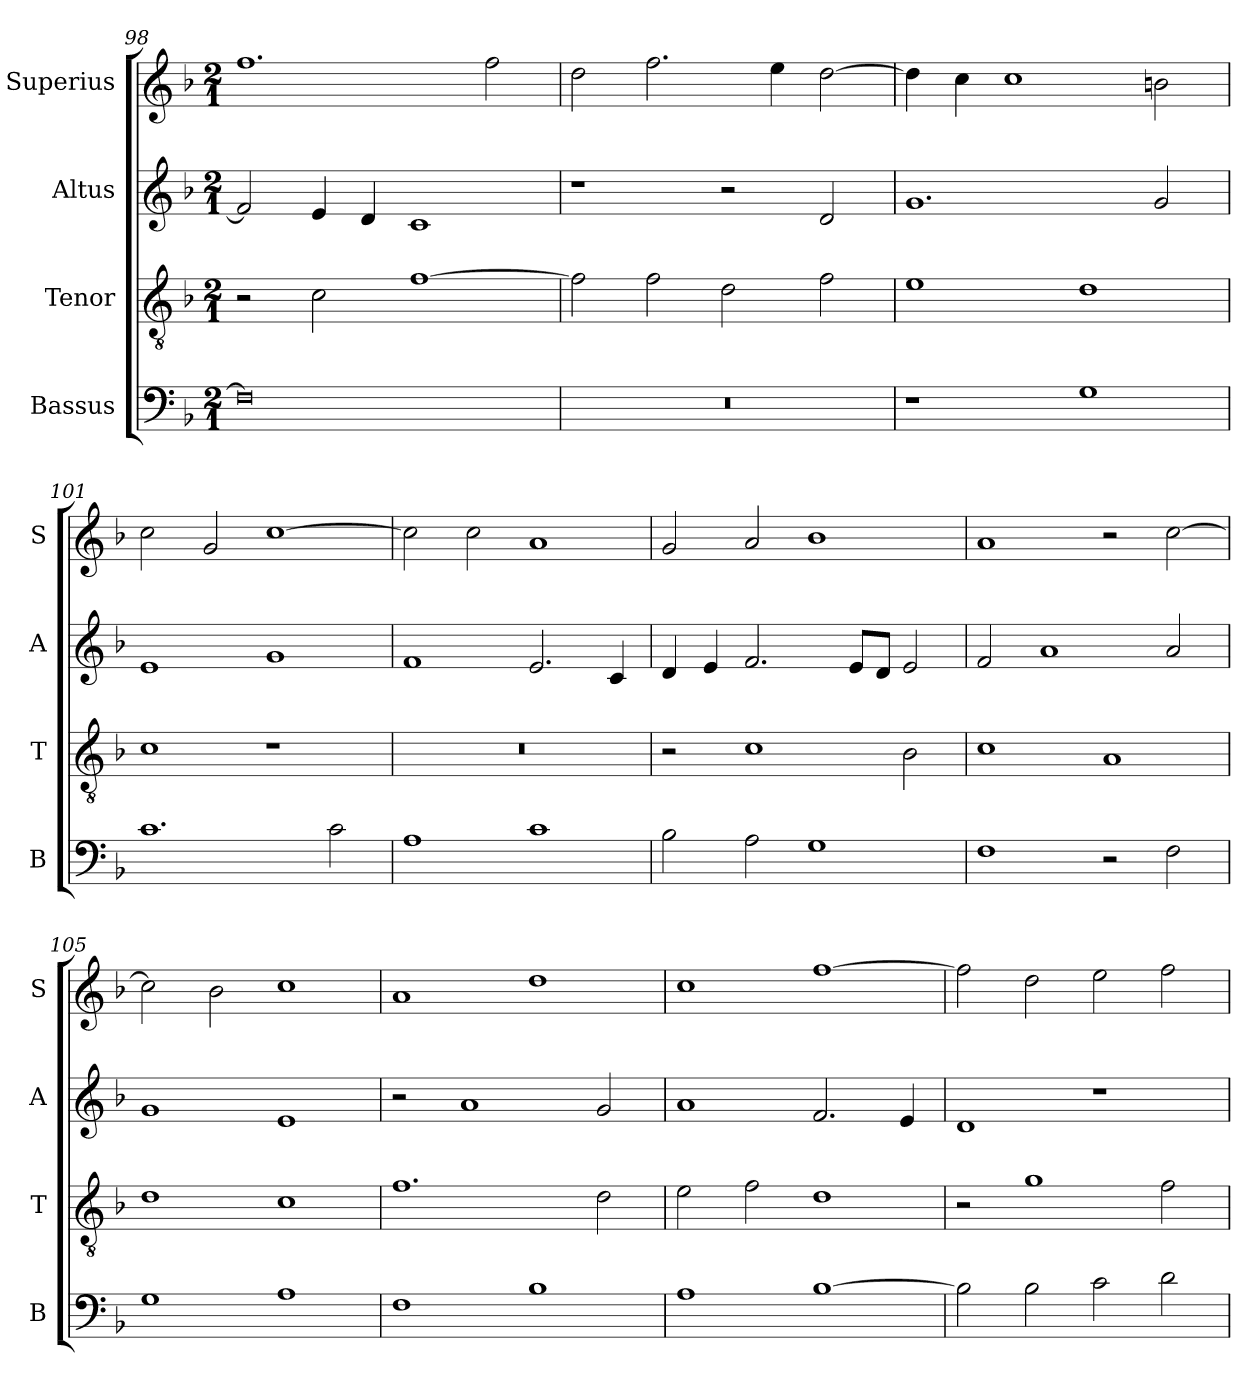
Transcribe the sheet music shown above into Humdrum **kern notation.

**kern	**kern	**kern	**kern
*part4	*part3	*part2	*part1
*staff4	*staff3	*staff2	*staff1
*I"Bassus	*I"Tenor	*I"Altus	*I"Superius
*I'B	*I'T	*I'A	*I'S
*clefF4	*clefGv2	*clefG2	*clefG2
*k[b-]	*k[b-]	*k[b-]	*k[b-]
*F:	*F:	*F:	*F:
*M2/1	*M2/1	*M2/1	*M2/1
=98	=98	=98	=98
0F]	2r	2f]	1.ff
.	2c	4e	.
.	.	4d	.
.	[1f	1c	.
.	.	.	2ff
=99	=99	=99	=99
0r	2f]	1r	2dd
.	2f	.	2.ff
.	2d	2r	.
.	.	.	4ee
.	2f	2d	[2dd
=100	=100	=100	=100
1r	1e	1.g	4dd]
.	.	.	4cc
.	.	.	1cc
1G	1d	.	.
.	.	2g	2bn
=101	=101	=101	=101
1.c	1c	1e	2cc
.	.	.	2g
.	1r	1g	[1cc
2c	.	.	.
=102	=102	=102	=102
1A	0r	1f	2cc]
.	.	.	2cc
1c	.	2.e	1a
.	.	4c	.
=103	=103	=103	=103
2B-	2r	4d	2g
.	.	4e	.
2A	1c	2.f	2a
1G	.	.	1b-
.	.	8eL	.
.	.	8dJ	.
.	2B-	2e	.
=104	=104	=104	=104
1F	1c	2f	1a
.	.	1a	.
2r	1A	.	2r
2F	.	2a	[2cc
=105	=105	=105	=105
1G	1d	1g	2cc]
.	.	.	2b-
1A	1c	1e	1cc
=106	=106	=106	=106
1F	1.f	2r	1a
.	.	1a	.
1B-	.	.	1dd
.	2d	2g	.
=107	=107	=107	=107
1A	2e	1a	1cc
.	2f	.	.
[1B-	1d	2.f	[1ff
.	.	4e	.
=108	=108	=108	=108
2B-]	2r	1d	2ff]
2B-	1g	.	2dd
2c	.	1r	2ee
2d	2f	.	2ff
=	=	=	=
*-	*-	*-	*-
